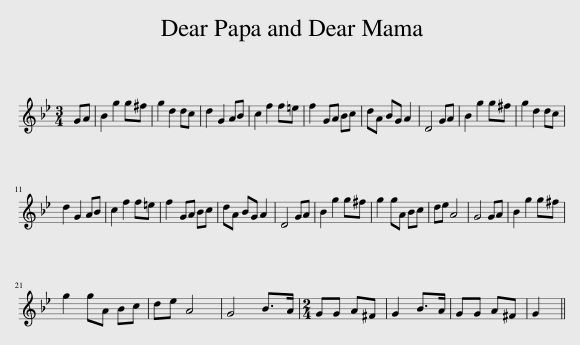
X:1
L:1/8
M:3/4
I:linebreak $
K:Gmin
V:1 treble
V:1
 GA | B2 g2 g^f | g2 d2 dc | d2 G2 AB | c2 f2 f=e | %5
 f2 GA Bc | dA BG A2 | D4 GA | B2 g2 g^f | g2 d2 dc |$ %10
 d2 G2 AB | c2 f2 f=e | f2 GA Bc | dA BG A2 | D4 GA | %15
 B2 g2 g^f | g2 gA Bc | de A4 | G4 GA | B2 g2 g^f |$ %20
 g2 gA Bc | de A4 | G4 B>A |[M:2/4] GG A^F | G2 B>A | %25
 GG A^F | G2 || %27
